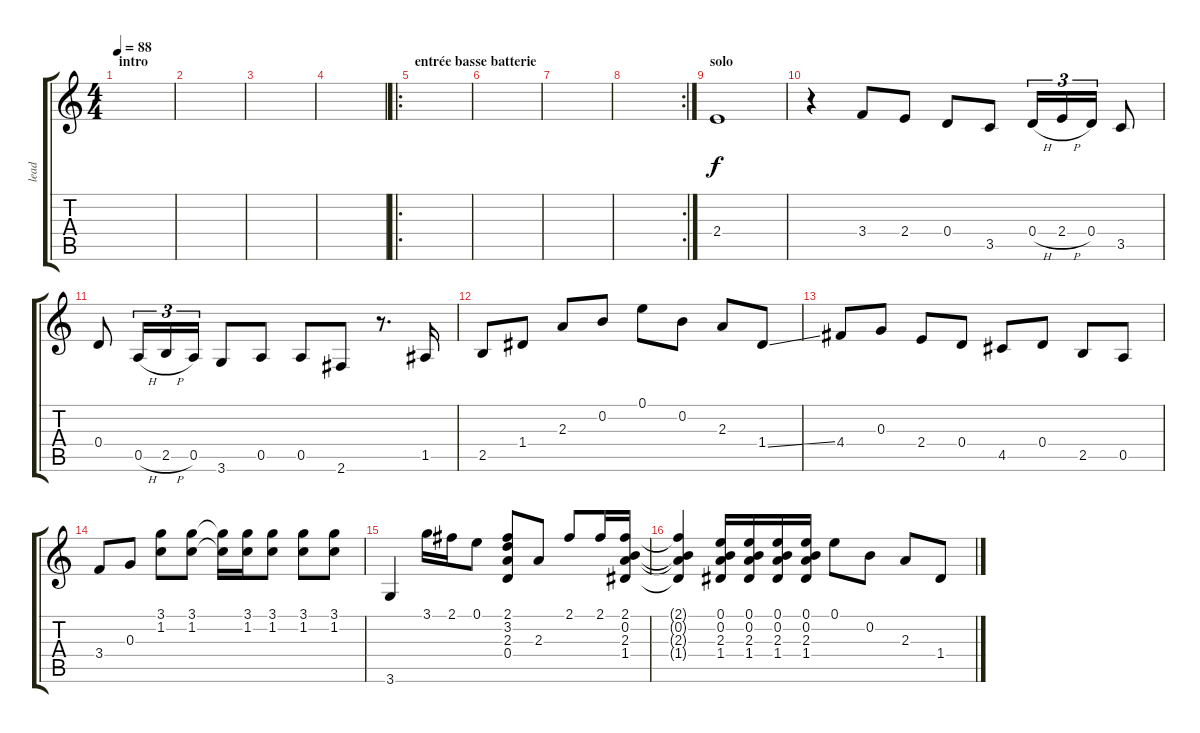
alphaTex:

\track ("lead" "lead") {instrument overdrivenguitar}
\staff {score tabs}
\tuning (E4 B3 G3 D3 A2 E2) {hide}
\ts (4 4)
\section ("" "intro")
\tempo 88
\clef g2
\ks c
|
|
|
|
\ro
\section ("" "entrée basse batterie")
|
|
|
\rc 2
|
\section ("" "solo")
2.4.1 |
r.4 3.4.8 2.4.8 0.4.8 3.5.8 0.4{h}.16{tu (3 2)} 2.4{h}.16{tu (3 2)} 0.4.16{tu (3 2)} 3.5.8 |
0.4.8 0.5{h}.16{tu (3 2)} 2.5{h}.16{tu (3 2)} 0.5.16{tu (3 2)} 3.6.8 0.5.8 0.5.8 2.6.8 r.8{d} 1.5.16 |
2.5.8 1.4.8 2.3.8 0.2.8 0.1.8 0.2.8 2.3.8 1.4{ss}.8 |
4.4.8 0.3.8 2.4.8 0.4.8 4.5.8 0.4.8 2.5.8 0.5.8 |
3.4.8 0.3.8 (3.1 1.2).8 (3.1 1.2).8 (3.1{t} 1.2{t}).16 (3.1 1.2).16 (3.1 1.2).8 (3.1 1.2).8 (3.1 1.2).8 |
3.6.4 3.1.16 2.1.16 0.1.8 (2.1 3.2 2.3 0.4).8 2.3.8 2.1.8 2.1.16 (2.1 0.2 2.3 1.4).16 |
(2.1{t} 0.2{t} 2.3{t} 1.4{t}).4 (0.1 0.2 2.3 1.4).16 (0.1 0.2 2.3 1.4).16 (0.1 0.2 2.3 1.4).16 (0.1 0.2 2.3 1.4).16 0.1.8 0.2.8 2.3.8 1.4.8
